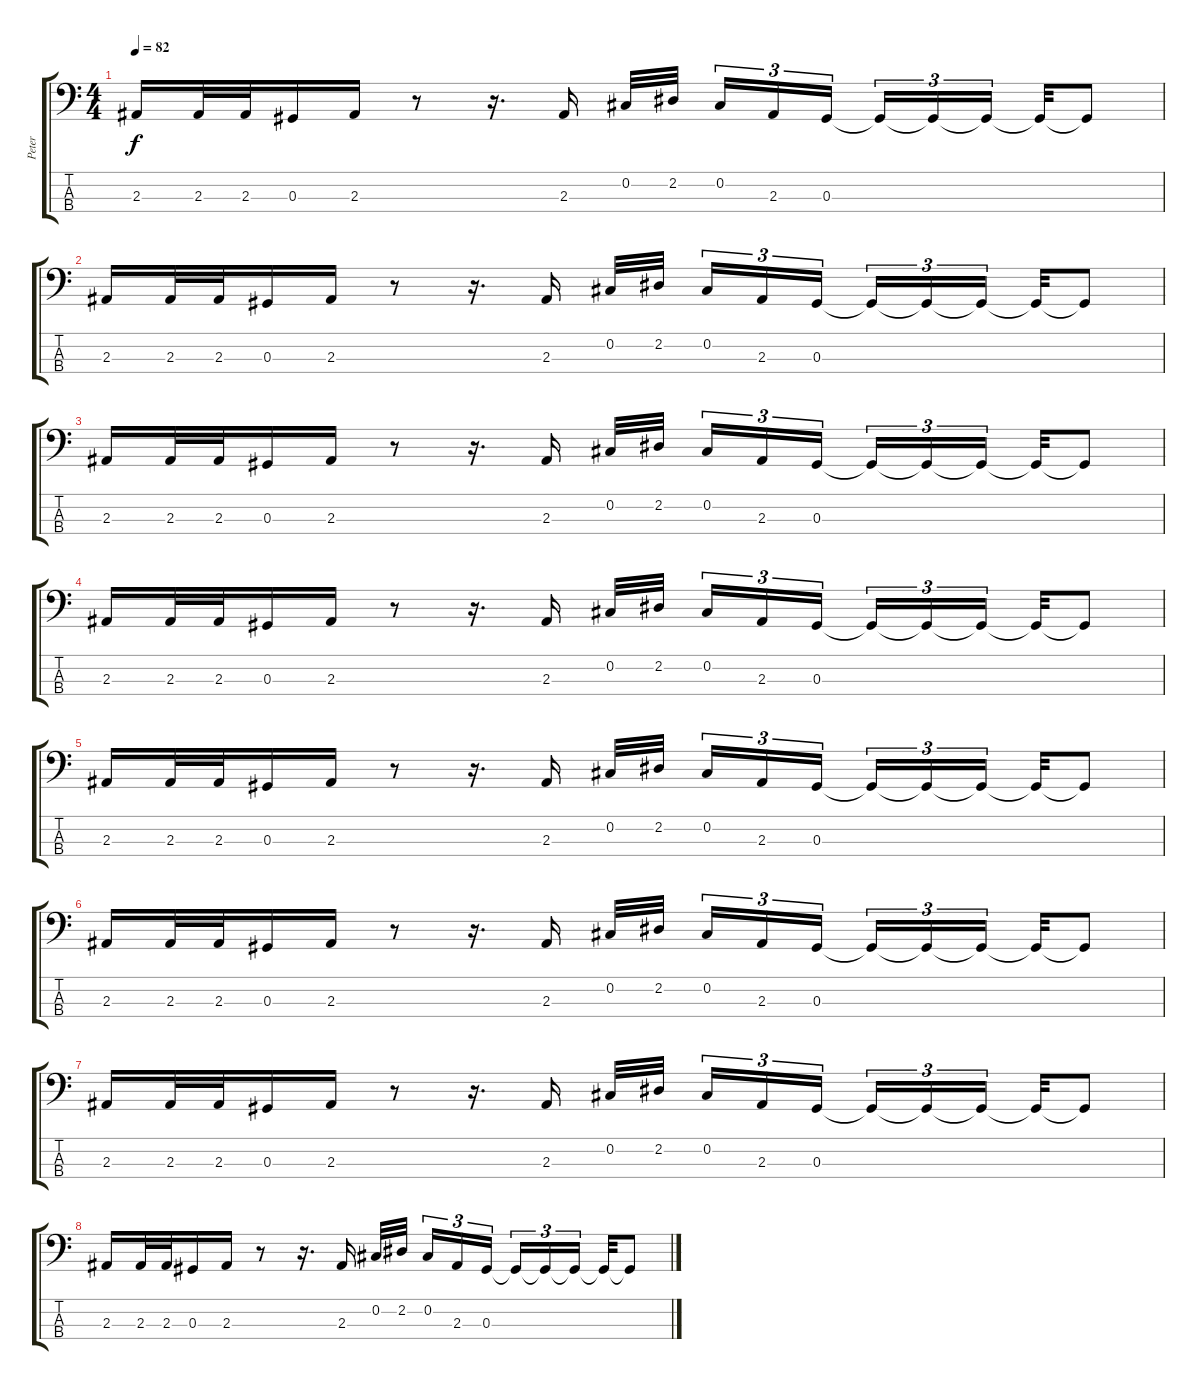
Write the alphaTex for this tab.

\track ("Peter" "Peter") {instrument electricbasspick}
\staff {score tabs}
\tuning (Gb2 Db2 Ab1 Eb1) {hide}
\ts (4 4)
\tempo 82
\clef f4
\ks c
2.3.16{dy f} 2.3.32 2.3.32 0.3.16 2.3.16 r.8 r.16{d} 2.3.16 0.2.32 2.2.32 0.2.16{tu (3 2)} 2.3.16{tu (3 2)} 0.3.16{tu (3 2)} 0.3{t}.16{tu (3 2)} 0.3{t}.16{tu (3 2)} 0.3{t}.16{tu (3 2)} 0.3{t}.32 0.3{t}.8 |
2.3.16 2.3.32 2.3.32 0.3.16 2.3.16 r.8 r.16{d} 2.3.16 0.2.32 2.2.32 0.2.16{tu (3 2)} 2.3.16{tu (3 2)} 0.3.16{tu (3 2)} 0.3{t}.16{tu (3 2)} 0.3{t}.16{tu (3 2)} 0.3{t}.16{tu (3 2)} 0.3{t}.32 0.3{t}.8 |
2.3.16 2.3.32 2.3.32 0.3.16 2.3.16 r.8 r.16{d} 2.3.16 0.2.32 2.2.32 0.2.16{tu (3 2)} 2.3.16{tu (3 2)} 0.3.16{tu (3 2)} 0.3{t}.16{tu (3 2)} 0.3{t}.16{tu (3 2)} 0.3{t}.16{tu (3 2)} 0.3{t}.32 0.3{t}.8 |
2.3.16 2.3.32 2.3.32 0.3.16 2.3.16 r.8 r.16{d} 2.3.16 0.2.32 2.2.32 0.2.16{tu (3 2)} 2.3.16{tu (3 2)} 0.3.16{tu (3 2)} 0.3{t}.16{tu (3 2)} 0.3{t}.16{tu (3 2)} 0.3{t}.16{tu (3 2)} 0.3{t}.32 0.3{t}.8 |
2.3.16 2.3.32 2.3.32 0.3.16 2.3.16 r.8 r.16{d} 2.3.16 0.2.32 2.2.32 0.2.16{tu (3 2)} 2.3.16{tu (3 2)} 0.3.16{tu (3 2)} 0.3{t}.16{tu (3 2)} 0.3{t}.16{tu (3 2)} 0.3{t}.16{tu (3 2)} 0.3{t}.32 0.3{t}.8 |
2.3.16 2.3.32 2.3.32 0.3.16 2.3.16 r.8 r.16{d} 2.3.16 0.2.32 2.2.32 0.2.16{tu (3 2)} 2.3.16{tu (3 2)} 0.3.16{tu (3 2)} 0.3{t}.16{tu (3 2)} 0.3{t}.16{tu (3 2)} 0.3{t}.16{tu (3 2)} 0.3{t}.32 0.3{t}.8 |
2.3.16 2.3.32 2.3.32 0.3.16 2.3.16 r.8 r.16{d} 2.3.16 0.2.32 2.2.32 0.2.16{tu (3 2)} 2.3.16{tu (3 2)} 0.3.16{tu (3 2)} 0.3{t}.16{tu (3 2)} 0.3{t}.16{tu (3 2)} 0.3{t}.16{tu (3 2)} 0.3{t}.32 0.3{t}.8 |
2.3.16 2.3.32 2.3.32 0.3.16 2.3.16 r.8 r.16{d} 2.3.16 0.2.32 2.2.32 0.2.16{tu (3 2)} 2.3.16{tu (3 2)} 0.3.16{tu (3 2)} 0.3{t}.16{tu (3 2)} 0.3{t}.16{tu (3 2)} 0.3{t}.16{tu (3 2)} 0.3{t}.32 0.3{t}.8
